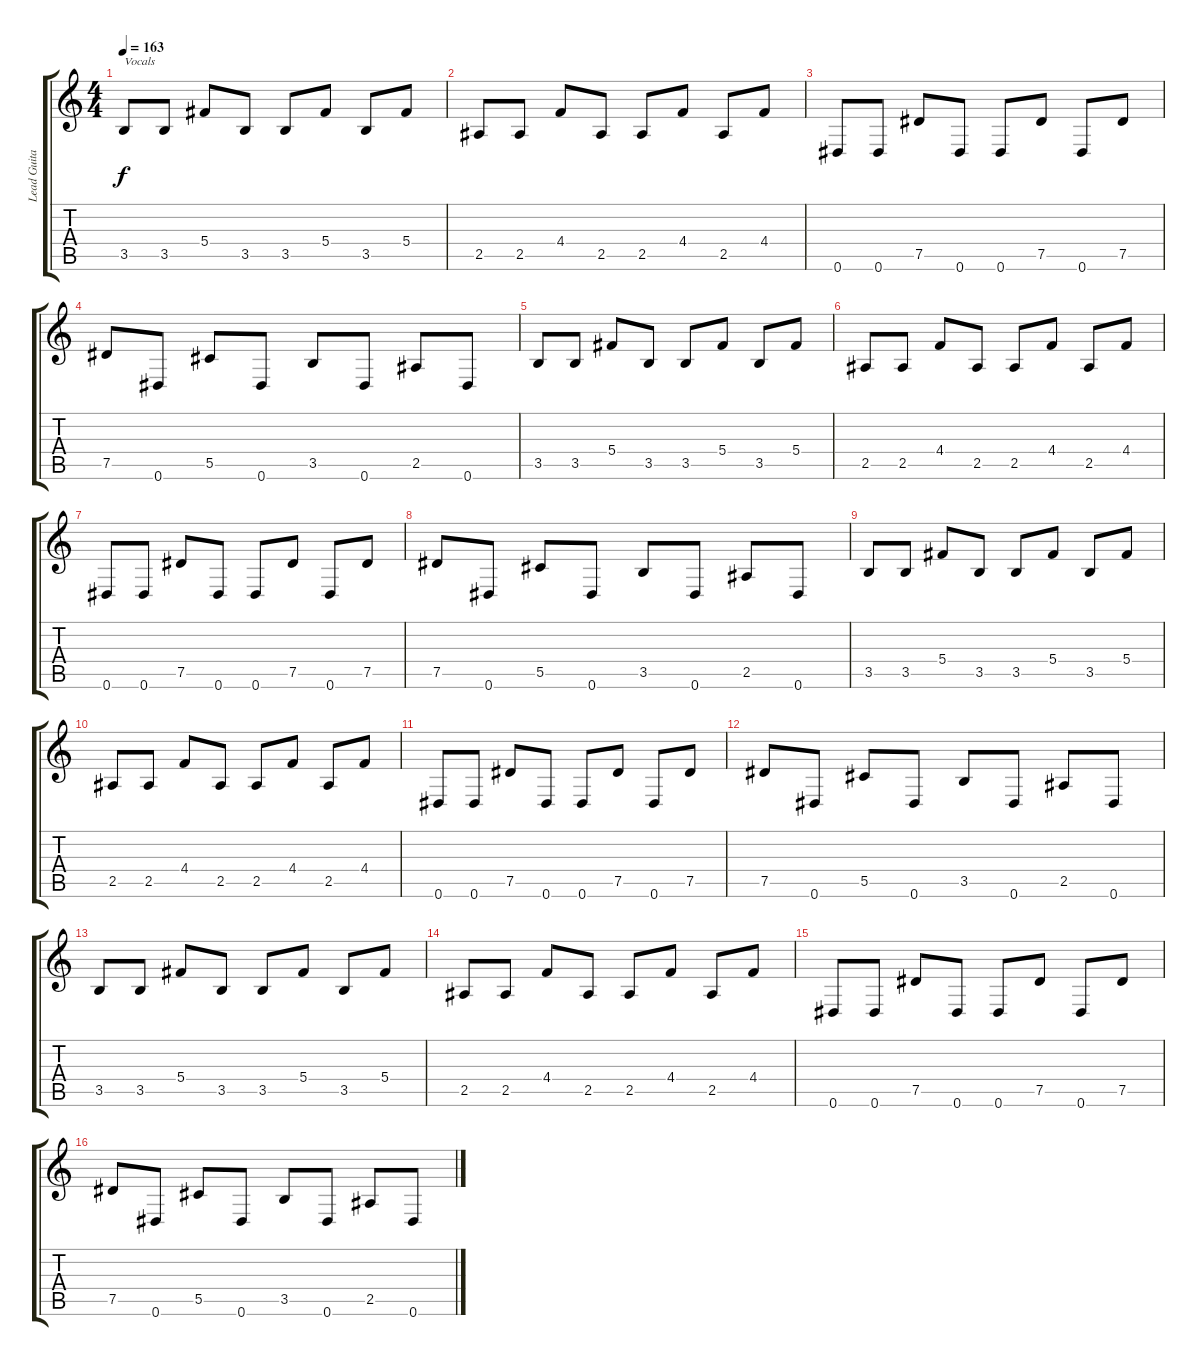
\track ("Lead Guitar" "Lead Guita") {instrument distortionguitar}
\staff {score tabs}
\tuning (Eb4 Bb3 Gb3 Db3 Ab2 Eb2) {hide}
\ts (4 4)
\tempo 163
\clef g2
\ks c
3.5.8{txt "Vocals" dy f} 3.5.8 5.4.8 3.5.8 3.5.8 5.4.8 3.5.8 5.4.8 |
2.5.8 2.5.8 4.4.8 2.5.8 2.5.8 4.4.8 2.5.8 4.4.8 |
0.6.8 0.6.8 7.5.8 0.6.8 0.6.8 7.5.8 0.6.8 7.5.8 |
7.5.8 0.6.8 5.5.8 0.6.8 3.5.8 0.6.8 2.5.8 0.6.8 |
3.5.8 3.5.8 5.4.8 3.5.8 3.5.8 5.4.8 3.5.8 5.4.8 |
2.5.8 2.5.8 4.4.8 2.5.8 2.5.8 4.4.8 2.5.8 4.4.8 |
0.6.8 0.6.8 7.5.8 0.6.8 0.6.8 7.5.8 0.6.8 7.5.8 |
7.5.8 0.6.8 5.5.8 0.6.8 3.5.8 0.6.8 2.5.8 0.6.8 |
3.5.8 3.5.8 5.4.8 3.5.8 3.5.8 5.4.8 3.5.8 5.4.8 |
2.5.8 2.5.8 4.4.8 2.5.8 2.5.8 4.4.8 2.5.8 4.4.8 |
0.6.8 0.6.8 7.5.8 0.6.8 0.6.8 7.5.8 0.6.8 7.5.8 |
7.5.8 0.6.8 5.5.8 0.6.8 3.5.8 0.6.8 2.5.8 0.6.8 |
3.5.8 3.5.8 5.4.8 3.5.8 3.5.8 5.4.8 3.5.8 5.4.8 |
2.5.8 2.5.8 4.4.8 2.5.8 2.5.8 4.4.8 2.5.8 4.4.8 |
0.6.8 0.6.8 7.5.8 0.6.8 0.6.8 7.5.8 0.6.8 7.5.8 |
7.5.8 0.6.8 5.5.8 0.6.8 3.5.8 0.6.8 2.5.8 0.6.8
